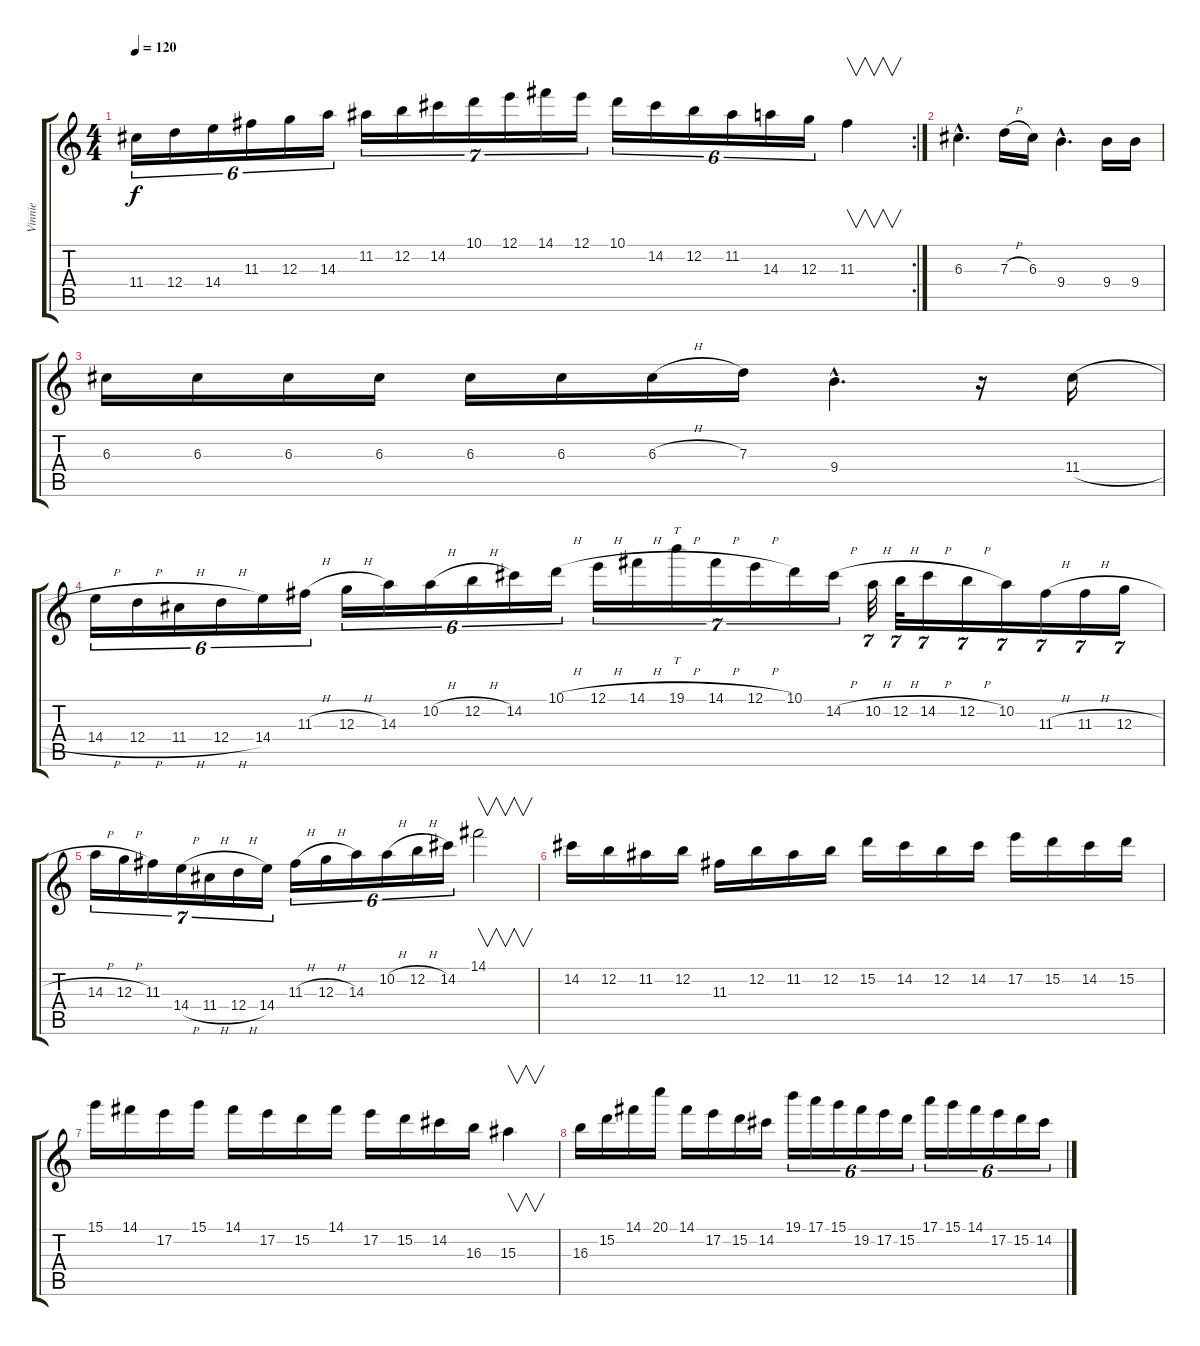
\track ("Vinnie" "Vinnie") {instrument distortionguitar}
\staff {score tabs}
\tuning (E4 B3 G3 D3 A2 E2) {hide}
\rc 2
\ts (4 4)
\tempo 120
\clef g2
\ks c
11.4.16{tu (6 4) dy f} 12.4.16{tu (6 4)} 14.4.16{tu (6 4)} 11.3.16{tu (6 4)} 12.3.16{tu (6 4)} 14.3.16{tu (6 4)} 11.2.16{tu (7 4)} 12.2.16{tu (7 4)} 14.2.16{tu (7 4)} 10.1.16{tu (7 4)} 12.1.16{tu (7 4)} 14.1.16{tu (7 4)} 12.1.16{tu (7 4)} 10.1.16{tu (6 4)} 14.2.16{tu (6 4)} 12.2.16{tu (6 4)} 11.2.16{tu (6 4)} 14.3.16{tu (6 4)} 12.3.16{tu (6 4)} 11.3.4{v} |
6.3{hac}.4{d} 7.3{h}.16 6.3.16 9.4{hac}.4{d} 9.4.16 9.4.16 |
6.3.16 6.3.16 6.3.16 6.3.16 6.3.16 6.3.16 6.3{h}.16 7.3.16 9.4{hac}.4{d} r.16 11.4{h}.16 |
14.4{h}.16{tu (6 4)} 12.4{h}.16{tu (6 4)} 11.4{h}.16{tu (6 4)} 12.4{h}.16{tu (6 4)} 14.4.16{tu (6 4)} 11.3{h}.16{tu (6 4)} 12.3{h}.16{tu (6 4)} 14.3.16{tu (6 4)} 10.2{h}.16{tu (6 4)} 12.2{h}.16{tu (6 4)} 14.2.16{tu (6 4)} 10.1{h}.16{tu (6 4)} 12.1{h}.16{tu (7 4)} 14.1{h}.16{tu (7 4)} 19.1{h}.16{tt tu (7 4)} 14.1{h}.16{tu (7 4)} 12.1{h}.16{tu (7 4)} 10.1.16{tu (7 4)} 14.2{h}.16{tu (7 4)} 10.2{h}.32{tu (7 4)} 12.2{h}.32{tu (7 4)} 14.2{h}.16{tu (7 4)} 12.2{h}.16{tu (7 4)} 10.2.16{tu (7 4)} 11.3{h}.16{tu (7 4)} 11.3{h}.16{tu (7 4)} 12.3{h}.16{tu (7 4)} |
14.3{h}.16{tu (7 4)} 12.3{h}.16{tu (7 4)} 11.3.16{tu (7 4)} 14.4{h}.16{tu (7 4)} 11.4{h}.16{tu (7 4)} 12.4{h}.16{tu (7 4)} 14.4.16{tu (7 4)} 11.3{h}.16{tu (6 4)} 12.3{h}.16{tu (6 4)} 14.3.16{tu (6 4)} 10.2{h}.16{tu (6 4)} 12.2{h}.16{tu (6 4)} 14.2.16{tu (6 4)} 14.1.2{v} |
14.2.16 12.2.16 11.2.16 12.2.16 11.3.16 12.2.16 11.2.16 12.2.16 15.2.16 14.2.16 12.2.16 14.2.16 17.2.16 15.2.16 14.2.16 15.2.16 |
15.1.16 14.1.16 17.2.16 15.1.16 14.1.16 17.2.16 15.2.16 14.1.16 17.2.16 15.2.16 14.2.16 16.3.16 15.3.4{v} |
16.3.16 15.2.16 14.1.16 20.1.16 14.1.16 17.2.16 15.2.16 14.2.16 19.1.16{tu (6 4)} 17.1.16{tu (6 4)} 15.1.16{tu (6 4)} 19.2.16{tu (6 4)} 17.2.16{tu (6 4)} 15.2.16{tu (6 4)} 17.1.16{tu (6 4)} 15.1.16{tu (6 4)} 14.1.16{tu (6 4)} 17.2.16{tu (6 4)} 15.2.16{tu (6 4)} 14.2.16{tu (6 4)}
